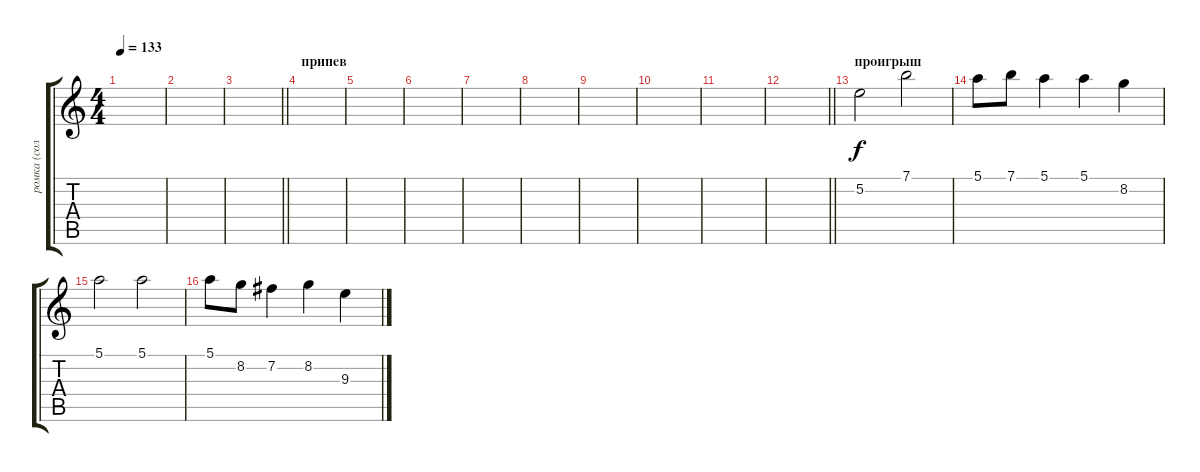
\track ("ромка (соло)" "ромка (сол") {instrument electricguitarjazz}
\staff {score tabs}
\tuning (E4 B3 G3 D3 A2 E2) {hide}
\ts (4 4)
\tempo 133
\clef g2
\ks c
|
|
\barLineRight lightlight
|
\section ("" "припев")
|
|
|
|
|
|
|
|
\barLineRight lightlight
|
\section ("" "проигрыш")
5.2.2 7.1.2 |
5.1.8 7.1.8 5.1.4 5.1.4 8.2.4 |
5.1.2 5.1.2 |
5.1.8 8.2.8 7.2.4 8.2.4 9.3.4
